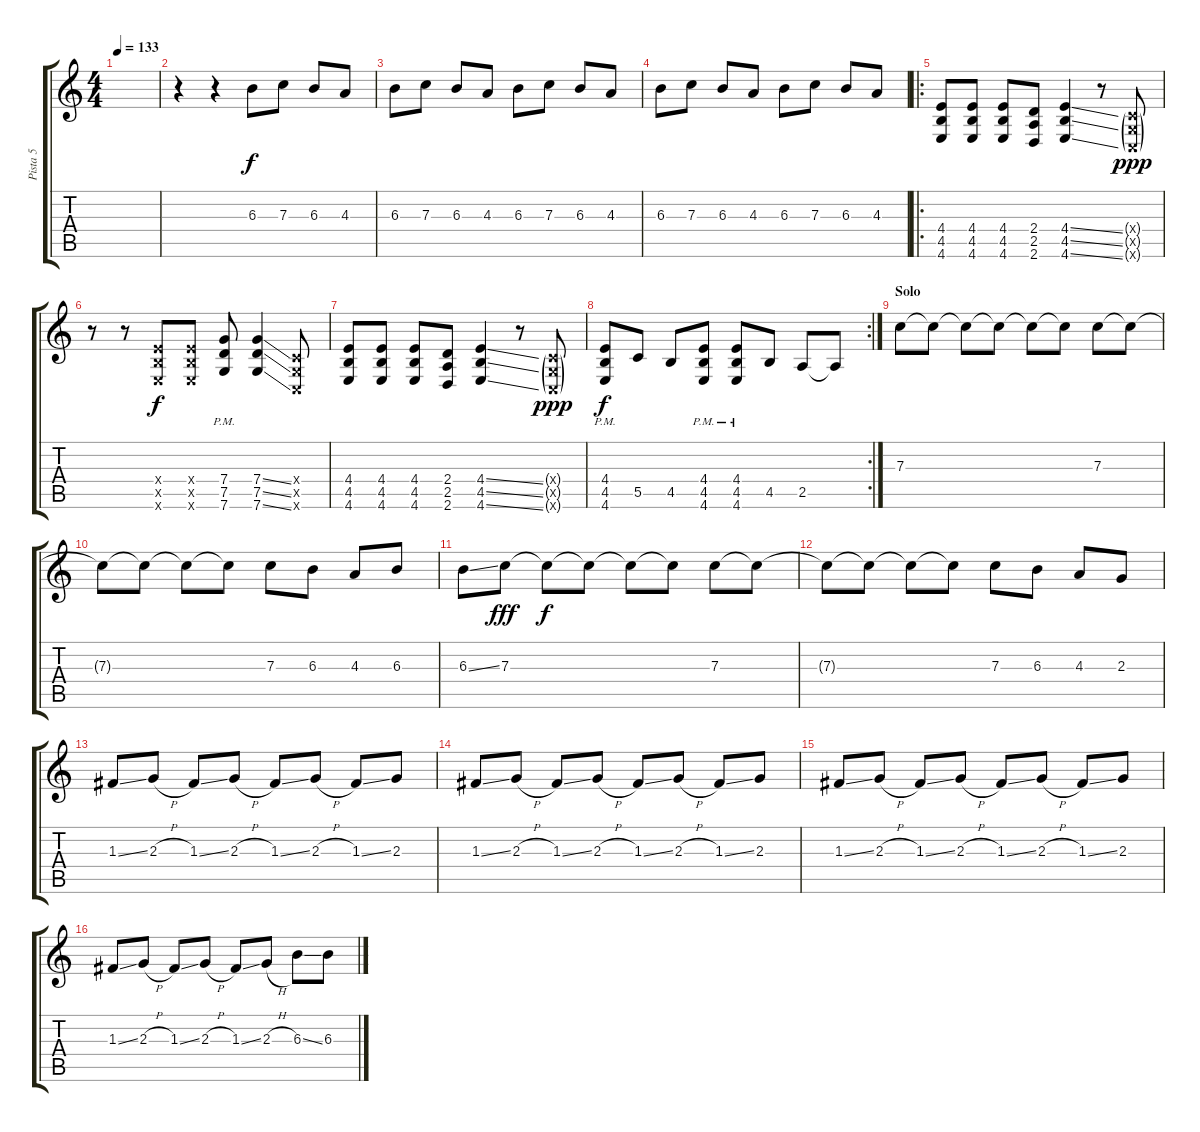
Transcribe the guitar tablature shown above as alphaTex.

\track ("Pista 5" "Pista 5") {instrument distortionguitar}
\staff {score tabs}
\tuning (D4 A3 F3 C3 G2 C2) {hide}
\ts (4 4)
\tempo 133
\clef g2
\ks c
|
r.4{volume 10} r.4 6.3.8 7.3.8 6.3.8 4.3.8 |
6.3.8 7.3.8 6.3.8 4.3.8 6.3.8 7.3.8 6.3.8 4.3.8 |
6.3.8 7.3.8 6.3.8 4.3.8 6.3.8 7.3.8 6.3.8 4.3.8 |
\ro
(4.4 4.5 4.6).8 (4.4 4.5 4.6).8 (4.4 4.5 4.6).8 (2.4 2.5 2.6).8 (4.4{ss} 4.5{ss} 4.6{ss}).4 r.8 (0.4{g x} 0.5{g x} 0.6{g x}).8{dy ppp} |
r.8 r.8 (4.4{x} 4.5{x} 4.6{x}).8{dy f} (4.4{x} 4.5{x} 4.6{x}).8 (7.4{pm} 7.5{pm} 7.6{pm}).8 (7.4{ss} 7.5{ss} 7.6{ss}).4 (0.4{x} 0.5{x} 0.6{x}).8 |
(4.4 4.5 4.6).8 (4.4 4.5 4.6).8 (4.4 4.5 4.6).8 (2.4 2.5 2.6).8 (4.4{ss} 4.5{ss} 4.6{ss}).4 r.8 (0.4{g x} 0.5{g x} 0.6{g x}).8{dy ppp} |
\rc 2
(4.4{pm} 4.5{pm} 4.6{pm}).8{dy f} 5.5.8 4.5.8 (4.4{pm} 4.5{pm} 4.6{pm}).8 (4.4{pm} 4.5{pm} 4.6{pm}).8 4.5.8 2.5.8 2.5{t}.8 |
\section ("" "Solo")
7.3.8{volume 15} 7.3{t}.8 7.3{t}.8 7.3{t}.8 7.3{t}.8 7.3{t}.8 7.3.8 7.3{t}.8 |
7.3{t}.8 7.3{t}.8 7.3{t}.8 7.3{t}.8 7.3.8 6.3.8 4.3.8 6.3.8 |
6.3{ss}.8 7.3.8{dy fff} 7.3{t}.8{dy f} 7.3{t}.8 7.3{t}.8 7.3{t}.8 7.3.8 7.3{t}.8 |
7.3{t}.8 7.3{t}.8 7.3{t}.8 7.3{t}.8 7.3.8 6.3.8 4.3.8 2.3.8 |
1.3{ss}.8 2.3{h}.8 1.3{ss}.8 2.3{h}.8 1.3{ss}.8 2.3{h}.8 1.3{ss}.8 2.3.8 |
1.3{ss}.8 2.3{h}.8 1.3{ss}.8 2.3{h}.8 1.3{ss}.8 2.3{h}.8 1.3{ss}.8 2.3.8 |
1.3{ss}.8 2.3{h}.8 1.3{ss}.8 2.3{h}.8 1.3{ss}.8 2.3{h}.8 1.3{ss}.8 2.3.8 |
1.3{ss}.8 2.3{h}.8 1.3{ss}.8 2.3{h}.8 1.3{ss}.8 2.3{h}.8 6.3{ss}.8 6.3.8
